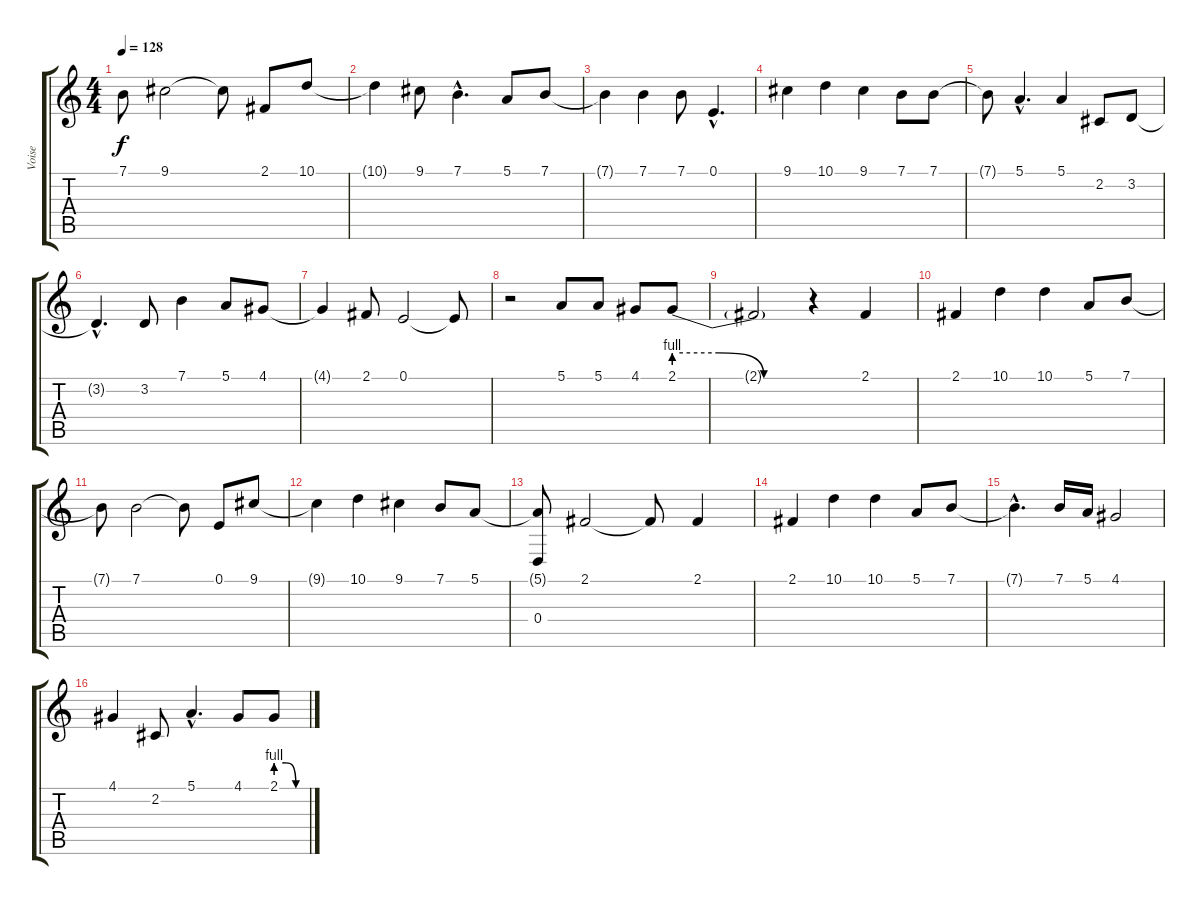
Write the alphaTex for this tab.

\track ("Voise" "Voise") {instrument choiraahs}
\staff {score tabs}
\tuning (E4 B3 G3 D3 A2 E2) {hide}
\ts (4 4)
\tempo 128
\clef g2
\ks c
7.1{t}.8{dy f} 9.1.2 9.1{t}.8 2.1.8 10.1.8 |
10.1{t}.4 9.1.8 7.1{hac}.4{d} 5.1.8 7.1.8 |
7.1{t}.4 7.1.4 7.1.8 0.1{hac}.4{d} |
9.1.4 10.1.4 9.1.4 7.1.8 7.1.8 |
7.1{t}.8 5.1{hac}.4{d} 5.1.4 2.2.8 3.2.8 |
3.2{hac t}.4{d} 3.2.8 7.1.4 5.1.8 4.1.8 |
4.1{t}.4 2.1.8 0.1.2 0.1{t}.8 |
r.2 5.1.8 5.1.8 4.1.8 2.1{be (custom 0 4 20 4 40 0 60 0)}.8 |
2.1{t}.2 r.4 2.1.4 |
2.1.4 10.1.4 10.1.4 5.1.8 7.1.8 |
7.1{t}.8 7.1.2 7.1{t}.8 0.1.8 9.1.8 |
9.1{t}.4 10.1.4 9.1.4 7.1.8 5.1.8 |
(5.1{t} 0.4).8 2.1.2 2.1{t}.8 2.1.4 |
2.1.4 10.1.4 10.1.4 5.1.8 7.1.8 |
7.1{hac t}.4{d} 7.1.16 5.1.16 4.1.2 |
4.1.4 2.2.8 5.1{hac}.4{d} 4.1.8 2.1{be (custom 0 4 20 4 40 0 60 0)}.8
